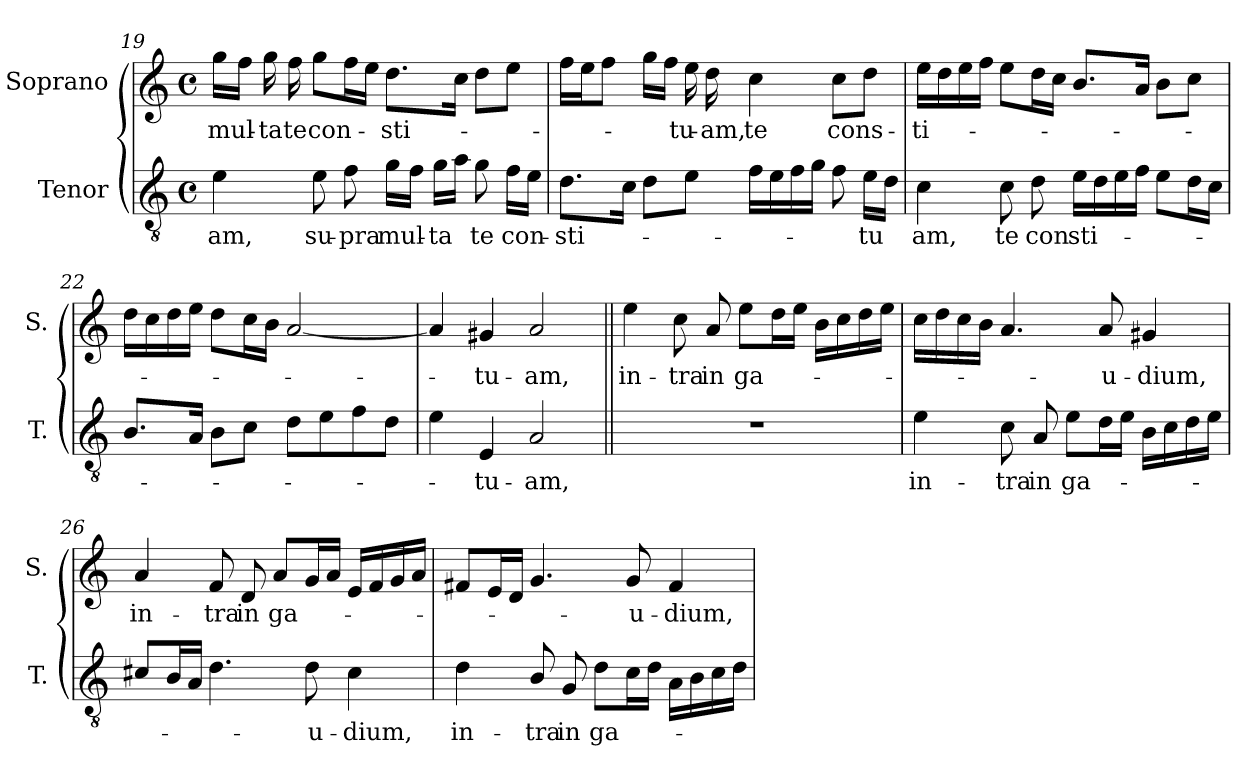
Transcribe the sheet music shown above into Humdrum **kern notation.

**kern	**text	**kern	**text
*part2	*part2	*part1	*part1
*staff2	*staff2	*staff1	*staff1
*I"Tenor	*	*I"Soprano	*
*I'T.	*	*I'S.	*
!!LO:LB:g=z
*clefGv2	*	*clefG2	*
*ITrd7c12	*	*	*
*k[]	*	*k[]	*
*C:	*	*C:	*
*M4/4	*	*M4/4	*
*met(c)	*	*met(c)	*
=19	=19	=19	=19
!	!LO:LY:b:color=#000000	!	!
!	!	!	!LO:LY:b:color=#000000
4Ei\	-am,	16ggi\LL	mul-
.	.	16ffi\JJ	.
!	!	!	!LO:LY:b:color=#000000
.	.	16ggi\	-ta
!	!	!	!LO:LY:b:color=#000000
.	.	16ffi\	te
!	!LO:LY:b:color=#000000	!	!
!	!	!	!LO:LY:b:color=#000000
8Ei\	su-	8ggi\L	con-
!	!LO:LY:b:color=#000000	!	!
8Fi\	-pra	16ffi\L	.
.	.	16eei\JJ	.
!	!LO:LY:b:color=#000000	!	!
!	!	!	!LO:LY:b:color=#000000
16Gi\LL	mul-	8.ddi\L	-sti-
16Fi\JJ	.	.	.
!	!LO:LY:b:color=#000000	!	!
16Gi\LL	-ta	.	.
16Ai\JJ	.	16cci\Jk	.
!	!LO:LY:b:color=#000000	!	!
8Gi\	te	8ddi\L	.
!	!LO:LY:b:color=#000000	!	!
16Fi\LL	con-	8eei\J	.
16Ei\JJ	.	.	.
=20	=20	=20	=20
!	!LO:LY:b:color=#000000	!	!
8.Di\L	-sti-	16ffi\LL	.
.	.	16eei\J	.
.	.	8ffi\J	.
16Ci\Jk	.	.	.
8Di\L	.	16ggi\LL	.
.	.	16ffi\JJ	.
!	!	!	!LO:LY:b:color=#000000
8Ei\J	.	16eei\	-tu-
!	!	!	!LO:LY:b:color=#000000
.	.	16ddi\	-am,
!	!	!	!LO:LY:b:color=#000000
16Fi\LL	.	4cci\	te
16Ei\	.	.	.
16Fi\	.	.	.
16Gi\JJ	.	.	.
!	!	!	!LO:LY:b:color=#000000
8Fi\	.	8cci\L	cons-
!	!LO:LY:b:color=#000000	!	!
16Ei\LL	-tu	8ddi\J	.
16Di\JJ	.	.	.
!!LO:LB:g=z
=21	=21	=21	=21
!	!LO:LY:b:color=#000000	!	!
!	!	!	!LO:LY:b:color=#000000
4Ci\	am,	16eei\LL	-ti-
.	.	16ddi\	.
.	.	16eei\	.
.	.	16ffi\JJ	.
!	!LO:LY:b:color=#000000	!	!
8Ci\	te	8eei\L	.
!	!LO:LY:b:color=#000000	!	!
8Di\	con	16ddi\L	.
.	.	16cci\JJ	.
!	!LO:LY:b:color=#000000	!	!
16Ei\LL	sti-	8.bi/L	.
16Di\	.	.	.
16Ei\	.	.	.
16Fi\JJ	.	16ai/Jk	.
8Ei\L	.	8bi\L	.
16Di\L	.	8cci\J	.
16Ci\JJ	.	.	.
=22	=22	=22	=22
8.BBi/L	.	16ddi\LL	.
.	.	16cci\	.
.	.	16ddi\	.
16AAi/Jk	.	16eei\JJ	.
8BBi\L	.	8ddi\L	.
8Ci\J	.	16cci\L	.
.	.	16bi\JJ	.
8Di\L	.	[2ai/	.
8Ei\	.	.	.
8Fi\	.	.	.
8Di\J	.	.	.
=23	=23	=23	=23
4Ei\	.	4ai/]	.
!	!LO:LY:b:color=#000000	!	!
!	!	!	!LO:LY:b:color=#000000
4EEi/	-tu-	4g#Xi/	-tu-
!	!LO:LY:b:color=#000000	!	!
!	!	!	!LO:LY:b:color=#000000
2AAi/	-am,	2ai/	-am,
!!LO:PB:g=z
=24||	=24||	=24||	=24||
!	!	!	!LO:LY:b:color=#000000
1r	.	4eei\	in-
!	!	!	!LO:LY:b:color=#000000
.	.	8cci\	-tra
!	!	!	!LO:LY:b:color=#000000
.	.	8ai/	in
!	!	!	!LO:LY:b:color=#000000
.	.	8eei\L	ga-
.	.	16ddi\L	.
.	.	16eei\JJ	.
.	.	16bi\LL	.
.	.	16cci\	.
.	.	16ddi\	.
.	.	16eei\JJ	.
=25	=25	=25	=25
!	!LO:LY:b:color=#000000	!	!
4Ei\	in-	16cci\LL	.
.	.	16ddi\	.
.	.	16cci\	.
.	.	16bi\JJ	.
!	!LO:LY:b:color=#000000	!	!
8Ci\	-tra	4.ai/	.
!	!LO:LY:b:color=#000000	!	!
8AAi/	in	.	.
!	!LO:LY:b:color=#000000	!	!
8Ei\L	ga-	.	.
!	!	!	!LO:LY:b:color=#000000
16Di\L	.	8ai/	-u-
16Ei\JJ	.	.	.
!	!	!	!LO:LY:b:color=#000000
16BBi\LL	.	4g#Xi/	-dium,
16Ci\	.	.	.
16Di\	.	.	.
16Ei\JJ	.	.	.
=26	=26	=26	=26
!	!	!	!LO:LY:b:color=#000000
8C#Xi/L	.	4ai/	in-
16BBi/L	.	.	.
16AAi/JJ	.	.	.
!	!	!	!LO:LY:b:color=#000000
4.Di\	.	8fi/	-tra
!	!	!	!LO:LY:b:color=#000000
.	.	8di/	in
!	!	!	!LO:LY:b:color=#000000
.	.	8ai/L	ga-
!	!LO:LY:b:color=#000000	!	!
8Di\	-u-	16gi/L	.
.	.	16ai/JJ	.
!	!LO:LY:b:color=#000000	!	!
4C#i\	-dium,	16ei/LL	.
.	.	16fi/	.
.	.	16gi/	.
.	.	16ai/JJ	.
=27	=27	=27	=27
!	!LO:LY:b:color=#000000	!	!
4Di\	in-	8f#Xi/L	.
.	.	16ei/L	.
.	.	16di/JJ	.
!	!LO:LY:b:color=#000000	!	!
8BBi/	-tra	4.gi/	.
!	!LO:LY:b:color=#000000	!	!
8GGi/	in	.	.
!	!LO:LY:b:color=#000000	!	!
8Di\L	ga-	.	.
!	!	!	!LO:LY:b:color=#000000
16Ci\L	.	8gi/	-u-
16Di\JJ	.	.	.
!	!	!	!LO:LY:b:color=#000000
16AAi\LL	.	4f#i/	-dium,
16BBi\	.	.	.
16Ci\	.	.	.
16Di\JJ	.	.	.
=	=	=	=
*-	*-	*-	*-
